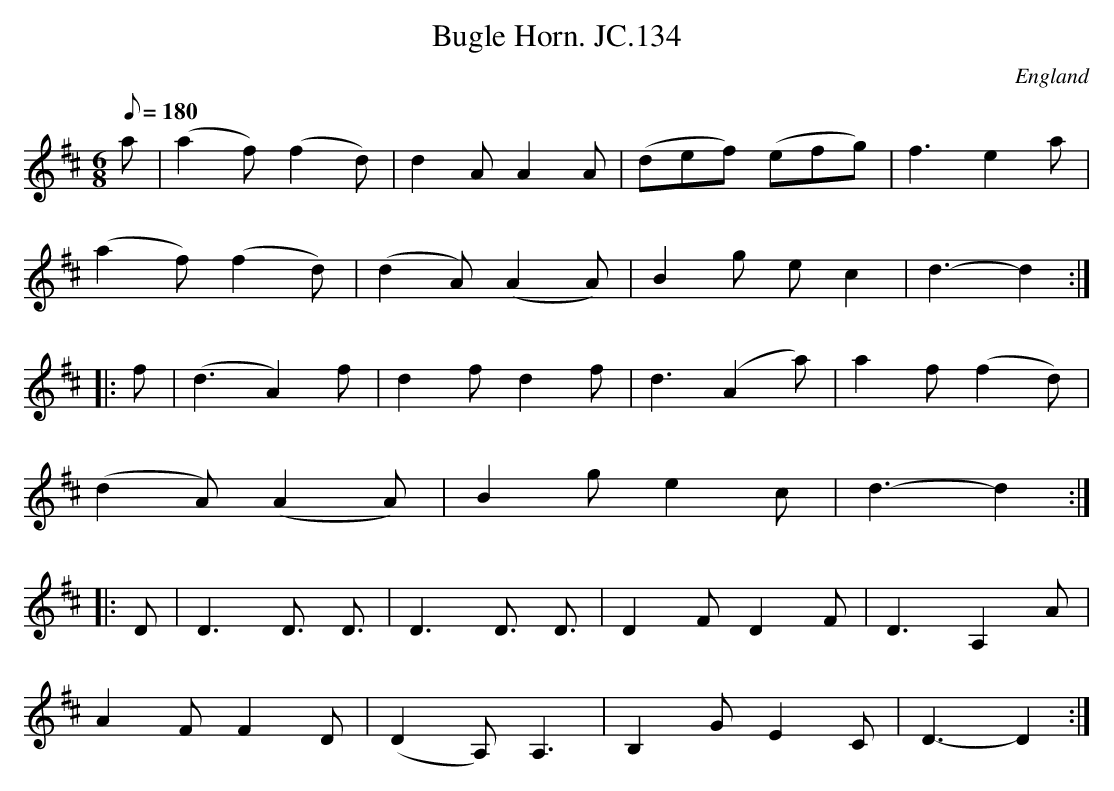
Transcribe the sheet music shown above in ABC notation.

X:1
T:Bugle Horn. JC.134
M:6/8
L:1/8
Q:180
O:England
K:D
a|(a2f)(f2d)|d2AA2A|(def) (efg)|f3e2a|!
(a2f)(f2d)|(d2A)(A2A)|B2g ec2|d3-d2:|!
|:f|(d3A2)f|d2fd2f|d3(A2a)|a2f(f2d)|!
(d2A)(A2A)|B2ge2c|d3-d2:|!
|:D|D3D3/2 D3/2|D3D3/2 D3/2|D2FD2F|D3A,2A|!
A2FF2D|(D2A,)A,3|B,2GE2C|D3-D2:|]
